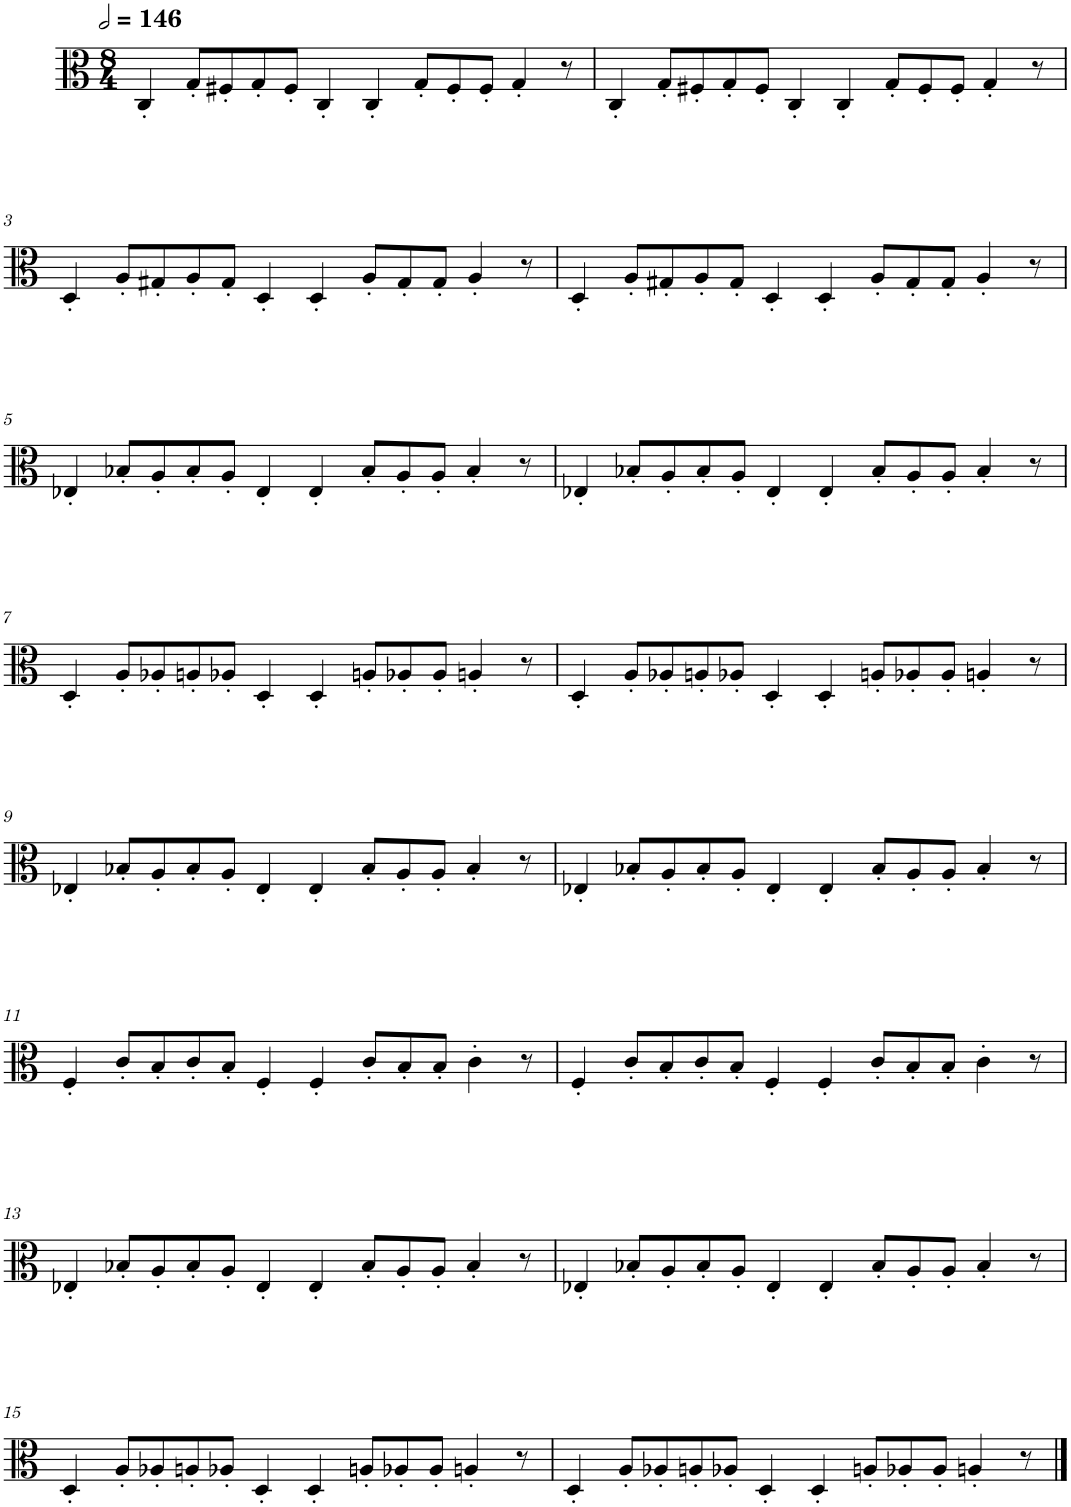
**kern
*part1
*staff1
*I"Viola
*I'Vla.
*clefC3
*k[]
*M8/4
*MM292
=1
4C'/
8G'/L
8F#X'/
8G'/
8F#'/J
4C'/
4C'/
8G'/L
8F#'/
8F#'/J
4G'/
8r
=2
4C'/
8G'/L
8F#X'/
8G'/
8F#'/J
4C'/
4C'/
8G'/L
8F#'/
8F#'/J
4G'/
8r
!!LO:LB:g=z
=3
4D'/
8A'/L
8G#X'/
8A'/
8G#'/J
4D'/
4D'/
8A'/L
8G#'/
8G#'/J
4A'/
8r
=4
4D'/
8A'/L
8G#X'/
8A'/
8G#'/J
4D'/
4D'/
8A'/L
8G#'/
8G#'/J
4A'/
8r
!!LO:LB:g=z
=5
4E-X'/
8B-X'/L
8A'/
8B-'/
8A'/J
4E-'/
4E-'/
8B-'/L
8A'/
8A'/J
4B-'/
8r
=6
4E-X'/
8B-X'/L
8A'/
8B-'/
8A'/J
4E-'/
4E-'/
8B-'/L
8A'/
8A'/J
4B-'/
8r
!!LO:LB:g=z
=7
4D'/
8A'/L
8A-X'/
8An'/
8A-X'/J
4D'/
4D'/
8An'/L
8A-X'/
8A-'/J
4An'/
8r
=8
4D'/
8A'/L
8A-X'/
8An'/
8A-X'/J
4D'/
4D'/
8An'/L
8A-X'/
8A-'/J
4An'/
8r
!!LO:LB:g=z
=9
4E-X'/
8B-X'/L
8A'/
8B-'/
8A'/J
4E-'/
4E-'/
8B-'/L
8A'/
8A'/J
4B-'/
8r
=10
4E-X'/
8B-X'/L
8A'/
8B-'/
8A'/J
4E-'/
4E-'/
8B-'/L
8A'/
8A'/J
4B-'/
8r
!!LO:LB:g=z
=11
4F'/
8c'/L
8B'/
8c'/
8B'/J
4F'/
4F'/
8c'/L
8B'/
8B'/J
4c'\
8r
=12
4F'/
8c'/L
8B'/
8c'/
8B'/J
4F'/
4F'/
8c'/L
8B'/
8B'/J
4c'\
8r
!!LO:LB:g=z
=13
4E-X'/
8B-X'/L
8A'/
8B-'/
8A'/J
4E-'/
4E-'/
8B-'/L
8A'/
8A'/J
4B-'/
8r
=14
4E-X'/
8B-X'/L
8A'/
8B-'/
8A'/J
4E-'/
4E-'/
8B-'/L
8A'/
8A'/J
4B-'/
8r
!!LO:LB:g=z
=15
4D'/
8A'/L
8A-X'/
8An'/
8A-X'/J
4D'/
4D'/
8An'/L
8A-X'/
8A-'/J
4An'/
8r
=16
4D'/
8A'/L
8A-X'/
8An'/
8A-X'/J
4D'/
4D'/
8An'/L
8A-X'/
8A-'/J
4An'/
8r
==
*-
